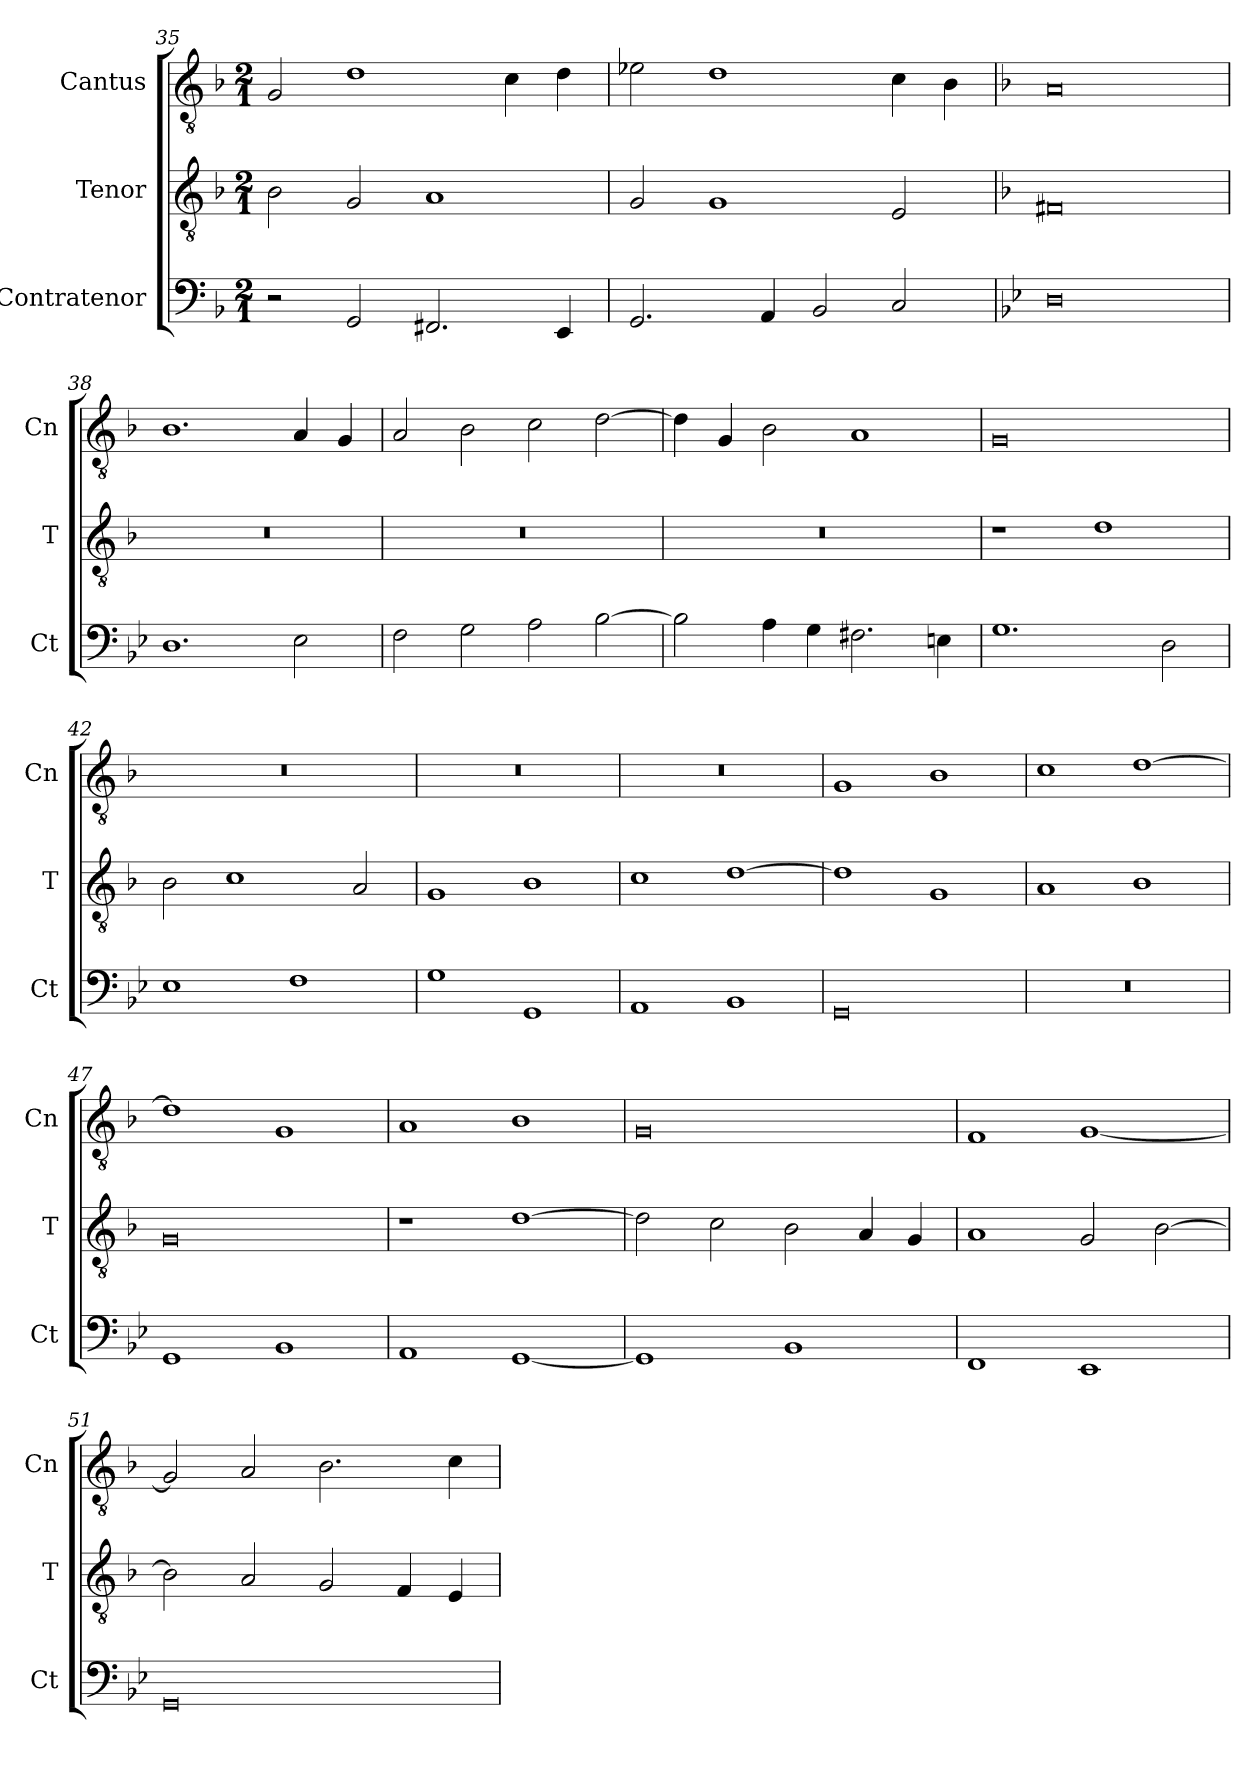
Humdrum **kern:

**kern	**kern	**kern
*part3	*part2	*part1
*staff3	*staff2	*staff1
*I"Contratenor	*I"Tenor	*I"Cantus
*I'Ct	*I'T	*I'Cn
*clefF4	*clefGv2	*clefGv2
*k[b-]	*k[b-]	*k[b-]
*M2/1	*M2/1	*M2/1
=35	=35	=35
2r	2B-	2G
2GG	2G	1d
2.FF#X	1A	.
.	.	4c
4EE	.	4d
=36	=36	=36
2.GG	2G	2e-X
.	1G	1d
4AA	.	.
2BB-	.	.
2C	2E	4c
.	.	4B-
=37	=37	=37
*k[b-e-]	*	*
0D	0F#X	0A
=38	=38	=38
1.D	0r	1.B-
2E-	.	4A
.	.	4G
=39	=39	=39
2F	0r	2A
2G	.	2B-
2A	.	2c
[2B-	.	[2d
=40	=40	=40
2B-]	0r	4d]
.	.	4G
4A	.	2B-
4G	.	.
2.F#X	.	1A
4En	.	.
=41	=41	=41
1.G	1r	0G
.	1d	.
2D	.	.
=42	=42	=42
1E-	2B-	0r
.	1c	.
1F	.	.
.	2A	.
=43	=43	=43
1G	1G	0r
1GG	1B-	.
=44	=44	=44
1AA	1c	0r
1BB-	[1d	.
=45	=45	=45
0GG	1d]	1G
.	1G	1B-
=46	=46	=46
0r	1A	1c
.	1B-	[1d
=47	=47	=47
1GG	0G	1d]
1BB-	.	1G
=48	=48	=48
1AA	1r	1A
[1GG	[1d	1B-
=49	=49	=49
1GG]	2d]	0G
.	2c	.
1BB-	2B-	.
.	4A	.
.	4G	.
=50	=50	=50
1FF	1A	1F
1EE-	2G	[1G
.	[2B-	.
=51	=51	=51
0GG	2B-]	2G]
.	2A	2A
.	2G	2.B-
.	4F	.
.	4E	4c
=	=	=
*-	*-	*-
